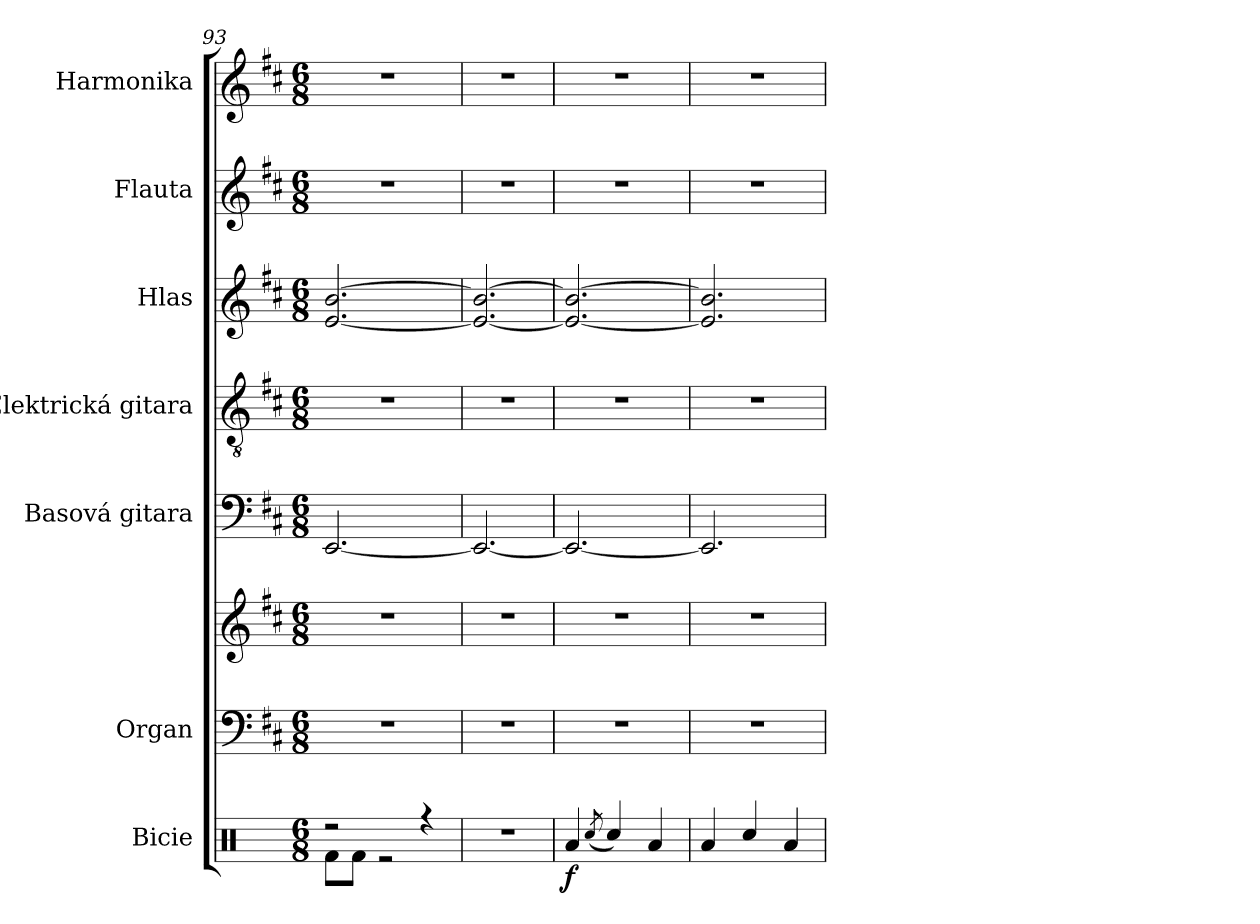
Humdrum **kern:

**kern	**dynam	**kern	**kern	**kern	**kern	**kern	**kern	**kern
*part7	*part7	*part6	*part6	*part5	*part4	*part3	*part2	*part1
*staff8	*staff8	*staff7	*staff6	*staff5	*staff4	*staff3	*staff2	*staff1
*I"Bicie	*	*I"Organ	*	*I"Basová gitara	*I"Elektrická gitara	*I"Hlas	*I"Flauta	*I"Harmonika
*	*	*I'Org.	*	*	*	*I'Hl.	*I'Fl.	*I'Harm.
!!LO:PB:g=z
*clefX	*	*clefF4	*clefG2	*clefF4	*clefGv2	*clefG2	*clefG2	*clefG2
*	*	*	*	*ITrd7c12	*	*	*	*
*k[]	*	*k[f#c#]	*k[f#c#]	*k[f#c#]	*k[f#c#]	*k[f#c#]	*k[f#c#]	*k[f#c#]
*M6/8	*	*M6/8	*M6/8	*M6/8	*M6/8	*M6/8	*M6/8	*M6/8
=93	=93	=93	=93	=93	=93	=93	=93	=93
*^	*	*	*	*	*	*	*	*
2r	8Rf\L	.	2.r	2.r	[2.EEE/	2.r	[2.e/ [2.b/	2.r	2.r
.	8Rf\J	.	.	.	.	.	.	.	.
.	2r	.	.	.	.	.	.	.	.
4r	.	.	.	.	.	.	.	.	.
*v	*v	*	*	*	*	*	*	*	*
=94	=94	=94	=94	=94	=94	=94	=94	=94
2.r	.	2.r	2.r	2.EEE/_	2.r	2.e/_ 2.b/_	2.r	2.r
=95	=95	=95	=95	=95	=95	=95	=95	=95
!	!LO:DY:b	!	!	!	!	!	!	!
4Ra/	f	2.r	2.r	2.EEE/_	2.r	2.e/_ 2.b/_	2.r	2.r
(8qRcc/	.	.	.	.	.	.	.	.
4Rcc/)	.	.	.	.	.	.	.	.
4Ra/	.	.	.	.	.	.	.	.
=96	=96	=96	=96	=96	=96	=96	=96	=96
4Ra/	.	2.r	2.r	2.EEE/]	2.r	2.e/] 2.b/]	2.r	2.r
4Rcc/	.	.	.	.	.	.	.	.
4Ra/	.	.	.	.	.	.	.	.
=	=	=	=	=	=	=	=	=
*-	*-	*-	*-	*-	*-	*-	*-	*-
